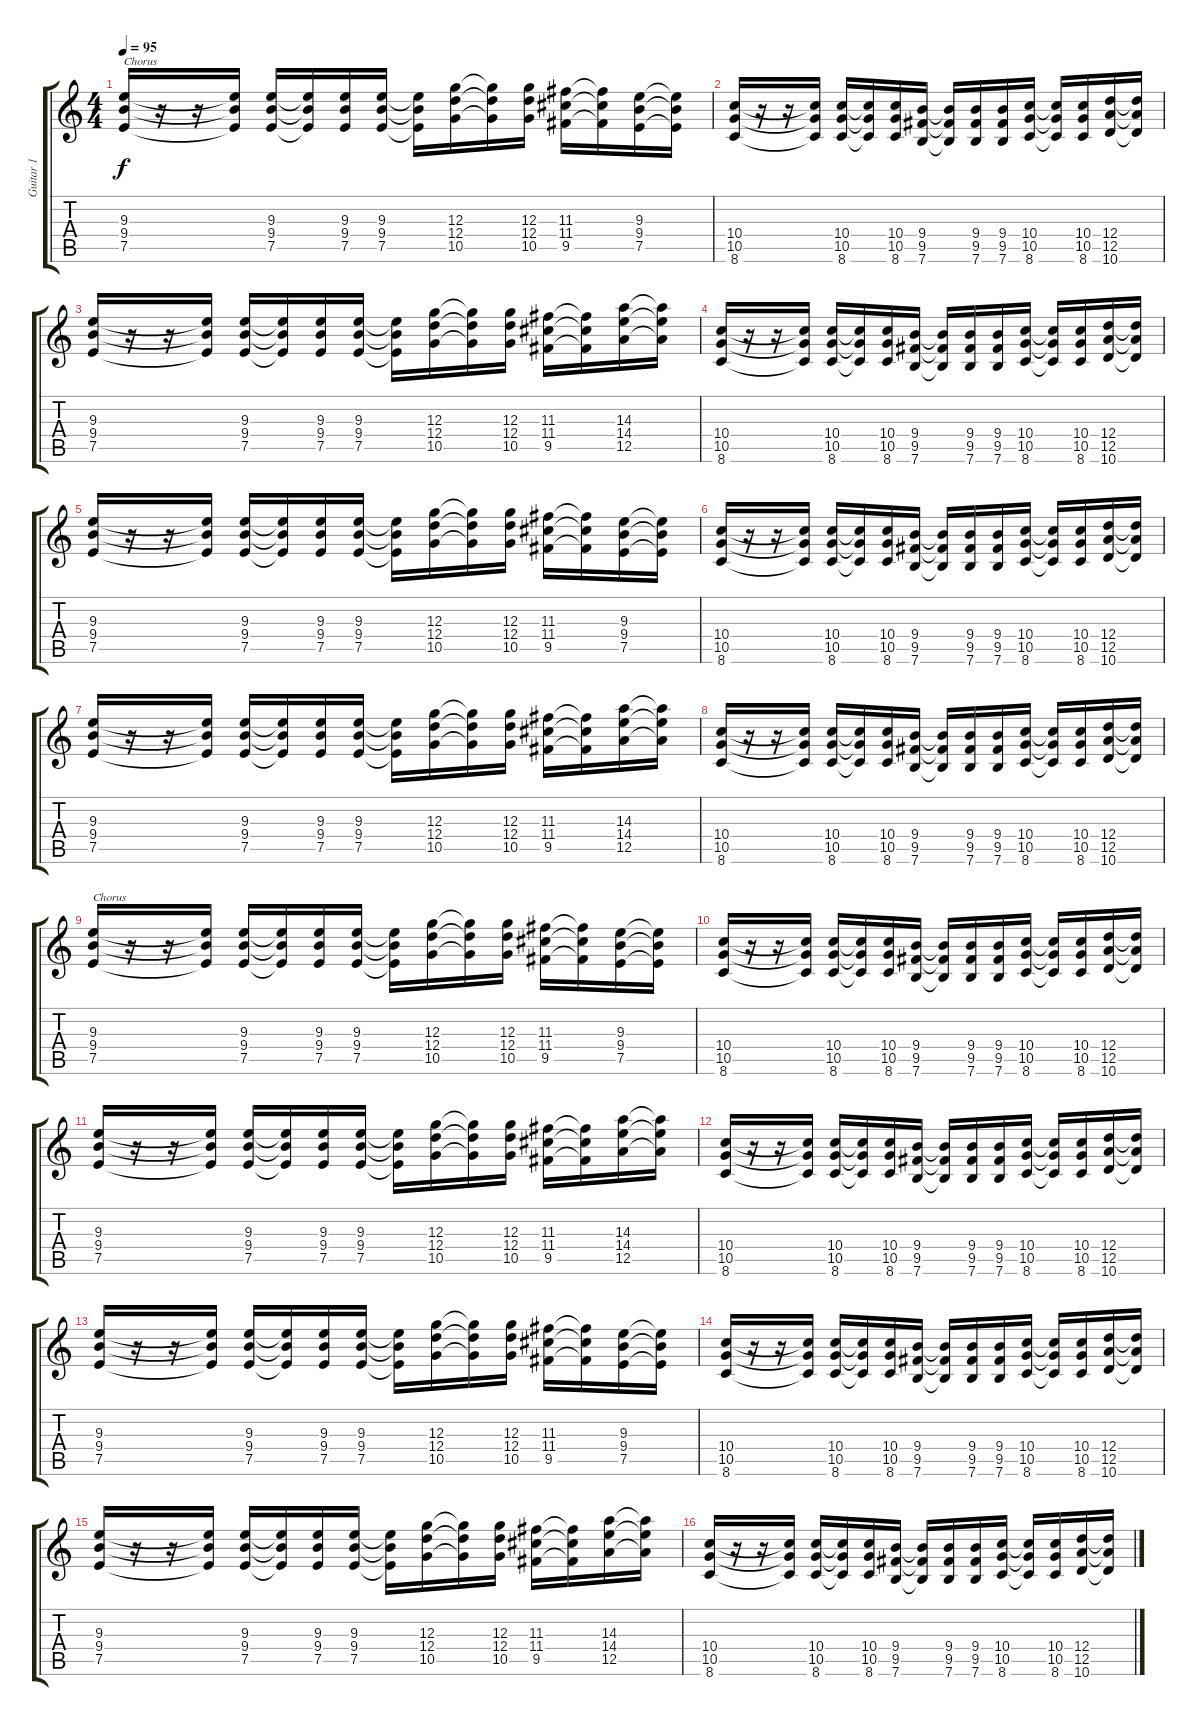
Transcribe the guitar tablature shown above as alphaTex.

\track ("Guitar 1" "Guitar 1") {instrument distortionguitar}
\staff {score tabs}
\tuning (E4 B3 G3 D3 A2 E2) {hide}
\ts (4 4)
\tempo 95
\clef g2
\ks c
(9.3 9.4 7.5).16{txt "Chorus" dy f} r.16 r.16 (9.3{t} 9.4{t} 7.5{t}).16 (9.3 9.4 7.5).16 (9.3{t} 9.4{t} 7.5{t}).16 (9.3 9.4 7.5).16 (9.3 9.4 7.5).16 (9.3{t} 9.4{t} 7.5{t}).16 (12.3 12.4 10.5).16 (12.3{t} 12.4{t} 10.5{t}).16 (12.3 12.4 10.5).16 (11.3 11.4 9.5).16 (11.3{t} 11.4{t} 9.5{t}).16 (9.3 9.4 7.5).16 (9.3{t} 9.4{t} 7.5{t}).16 |
(10.4 10.5 8.6).16 r.16 r.16 (10.4{t} 10.5{t} 8.6{t}).16 (10.4 10.5 8.6).16 (10.4{t} 10.5{t} 8.6{t}).16 (10.4 10.5 8.6).16 (9.4 9.5 7.6).16 (9.4{t} 9.5{t} 7.6{t}).16 (9.4 9.5 7.6).16 (9.4 9.5 7.6).16 (10.4 10.5 8.6).16 (10.4{t} 10.5{t} 8.6{t}).16 (10.4 10.5 8.6).16 (12.4 12.5 10.6).16 (12.4{t} 12.5{t} 10.6{t}).16 |
(9.3 9.4 7.5).16 r.16 r.16 (9.3{t} 9.4{t} 7.5{t}).16 (9.3 9.4 7.5).16 (9.3{t} 9.4{t} 7.5{t}).16 (9.3 9.4 7.5).16 (9.3 9.4 7.5).16 (9.3{t} 9.4{t} 7.5{t}).16 (12.3 12.4 10.5).16 (12.3{t} 12.4{t} 10.5{t}).16 (12.3 12.4 10.5).16 (11.3 11.4 9.5).16 (11.3{t} 11.4{t} 9.5{t}).16 (14.3 14.4 12.5).16 (14.3{t} 14.4{t} 12.5{t}).16 |
(10.4 10.5 8.6).16 r.16 r.16 (10.4{t} 10.5{t} 8.6{t}).16 (10.4 10.5 8.6).16 (10.4{t} 10.5{t} 8.6{t}).16 (10.4 10.5 8.6).16 (9.4 9.5 7.6).16 (9.4{t} 9.5{t} 7.6{t}).16 (9.4 9.5 7.6).16 (9.4 9.5 7.6).16 (10.4 10.5 8.6).16 (10.4{t} 10.5{t} 8.6{t}).16 (10.4 10.5 8.6).16 (12.4 12.5 10.6).16 (12.4{t} 12.5{t} 10.6{t}).16 |
(9.3 9.4 7.5).16 r.16 r.16 (9.3{t} 9.4{t} 7.5{t}).16 (9.3 9.4 7.5).16 (9.3{t} 9.4{t} 7.5{t}).16 (9.3 9.4 7.5).16 (9.3 9.4 7.5).16 (9.3{t} 9.4{t} 7.5{t}).16 (12.3 12.4 10.5).16 (12.3{t} 12.4{t} 10.5{t}).16 (12.3 12.4 10.5).16 (11.3 11.4 9.5).16 (11.3{t} 11.4{t} 9.5{t}).16 (9.3 9.4 7.5).16 (9.3{t} 9.4{t} 7.5{t}).16 |
(10.4 10.5 8.6).16 r.16 r.16 (10.4{t} 10.5{t} 8.6{t}).16 (10.4 10.5 8.6).16 (10.4{t} 10.5{t} 8.6{t}).16 (10.4 10.5 8.6).16 (9.4 9.5 7.6).16 (9.4{t} 9.5{t} 7.6{t}).16 (9.4 9.5 7.6).16 (9.4 9.5 7.6).16 (10.4 10.5 8.6).16 (10.4{t} 10.5{t} 8.6{t}).16 (10.4 10.5 8.6).16 (12.4 12.5 10.6).16 (12.4{t} 12.5{t} 10.6{t}).16 |
(9.3 9.4 7.5).16 r.16 r.16 (9.3{t} 9.4{t} 7.5{t}).16 (9.3 9.4 7.5).16 (9.3{t} 9.4{t} 7.5{t}).16 (9.3 9.4 7.5).16 (9.3 9.4 7.5).16 (9.3{t} 9.4{t} 7.5{t}).16 (12.3 12.4 10.5).16 (12.3{t} 12.4{t} 10.5{t}).16 (12.3 12.4 10.5).16 (11.3 11.4 9.5).16 (11.3{t} 11.4{t} 9.5{t}).16 (14.3 14.4 12.5).16 (14.3{t} 14.4{t} 12.5{t}).16 |
(10.4 10.5 8.6).16 r.16 r.16 (10.4{t} 10.5{t} 8.6{t}).16 (10.4 10.5 8.6).16 (10.4{t} 10.5{t} 8.6{t}).16 (10.4 10.5 8.6).16 (9.4 9.5 7.6).16 (9.4{t} 9.5{t} 7.6{t}).16 (9.4 9.5 7.6).16 (9.4 9.5 7.6).16 (10.4 10.5 8.6).16 (10.4{t} 10.5{t} 8.6{t}).16 (10.4 10.5 8.6).16 (12.4 12.5 10.6).16 (12.4{t} 12.5{t} 10.6{t}).16 |
(9.3 9.4 7.5).16{txt "Chorus"} r.16 r.16 (9.3{t} 9.4{t} 7.5{t}).16 (9.3 9.4 7.5).16 (9.3{t} 9.4{t} 7.5{t}).16 (9.3 9.4 7.5).16 (9.3 9.4 7.5).16 (9.3{t} 9.4{t} 7.5{t}).16 (12.3 12.4 10.5).16 (12.3{t} 12.4{t} 10.5{t}).16 (12.3 12.4 10.5).16 (11.3 11.4 9.5).16 (11.3{t} 11.4{t} 9.5{t}).16 (9.3 9.4 7.5).16 (9.3{t} 9.4{t} 7.5{t}).16 |
(10.4 10.5 8.6).16 r.16 r.16 (10.4{t} 10.5{t} 8.6{t}).16 (10.4 10.5 8.6).16 (10.4{t} 10.5{t} 8.6{t}).16 (10.4 10.5 8.6).16 (9.4 9.5 7.6).16 (9.4{t} 9.5{t} 7.6{t}).16 (9.4 9.5 7.6).16 (9.4 9.5 7.6).16 (10.4 10.5 8.6).16 (10.4{t} 10.5{t} 8.6{t}).16 (10.4 10.5 8.6).16 (12.4 12.5 10.6).16 (12.4{t} 12.5{t} 10.6{t}).16 |
(9.3 9.4 7.5).16 r.16 r.16 (9.3{t} 9.4{t} 7.5{t}).16 (9.3 9.4 7.5).16 (9.3{t} 9.4{t} 7.5{t}).16 (9.3 9.4 7.5).16 (9.3 9.4 7.5).16 (9.3{t} 9.4{t} 7.5{t}).16 (12.3 12.4 10.5).16 (12.3{t} 12.4{t} 10.5{t}).16 (12.3 12.4 10.5).16 (11.3 11.4 9.5).16 (11.3{t} 11.4{t} 9.5{t}).16 (14.3 14.4 12.5).16 (14.3{t} 14.4{t} 12.5{t}).16 |
(10.4 10.5 8.6).16 r.16 r.16 (10.4{t} 10.5{t} 8.6{t}).16 (10.4 10.5 8.6).16 (10.4{t} 10.5{t} 8.6{t}).16 (10.4 10.5 8.6).16 (9.4 9.5 7.6).16 (9.4{t} 9.5{t} 7.6{t}).16 (9.4 9.5 7.6).16 (9.4 9.5 7.6).16 (10.4 10.5 8.6).16 (10.4{t} 10.5{t} 8.6{t}).16 (10.4 10.5 8.6).16 (12.4 12.5 10.6).16 (12.4{t} 12.5{t} 10.6{t}).16 |
(9.3 9.4 7.5).16 r.16 r.16 (9.3{t} 9.4{t} 7.5{t}).16 (9.3 9.4 7.5).16 (9.3{t} 9.4{t} 7.5{t}).16 (9.3 9.4 7.5).16 (9.3 9.4 7.5).16 (9.3{t} 9.4{t} 7.5{t}).16 (12.3 12.4 10.5).16 (12.3{t} 12.4{t} 10.5{t}).16 (12.3 12.4 10.5).16 (11.3 11.4 9.5).16 (11.3{t} 11.4{t} 9.5{t}).16 (9.3 9.4 7.5).16 (9.3{t} 9.4{t} 7.5{t}).16 |
(10.4 10.5 8.6).16 r.16 r.16 (10.4{t} 10.5{t} 8.6{t}).16 (10.4 10.5 8.6).16 (10.4{t} 10.5{t} 8.6{t}).16 (10.4 10.5 8.6).16 (9.4 9.5 7.6).16 (9.4{t} 9.5{t} 7.6{t}).16 (9.4 9.5 7.6).16 (9.4 9.5 7.6).16 (10.4 10.5 8.6).16 (10.4{t} 10.5{t} 8.6{t}).16 (10.4 10.5 8.6).16 (12.4 12.5 10.6).16 (12.4{t} 12.5{t} 10.6{t}).16 |
(9.3 9.4 7.5).16 r.16 r.16 (9.3{t} 9.4{t} 7.5{t}).16 (9.3 9.4 7.5).16 (9.3{t} 9.4{t} 7.5{t}).16 (9.3 9.4 7.5).16 (9.3 9.4 7.5).16 (9.3{t} 9.4{t} 7.5{t}).16 (12.3 12.4 10.5).16 (12.3{t} 12.4{t} 10.5{t}).16 (12.3 12.4 10.5).16 (11.3 11.4 9.5).16 (11.3{t} 11.4{t} 9.5{t}).16 (14.3 14.4 12.5).16 (14.3{t} 14.4{t} 12.5{t}).16 |
(10.4 10.5 8.6).16 r.16 r.16 (10.4{t} 10.5{t} 8.6{t}).16 (10.4 10.5 8.6).16 (10.4{t} 10.5{t} 8.6{t}).16 (10.4 10.5 8.6).16 (9.4 9.5 7.6).16 (9.4{t} 9.5{t} 7.6{t}).16 (9.4 9.5 7.6).16 (9.4 9.5 7.6).16 (10.4 10.5 8.6).16 (10.4{t} 10.5{t} 8.6{t}).16 (10.4 10.5 8.6).16 (12.4 12.5 10.6).16 (12.4{t} 12.5{t} 10.6{t}).16
